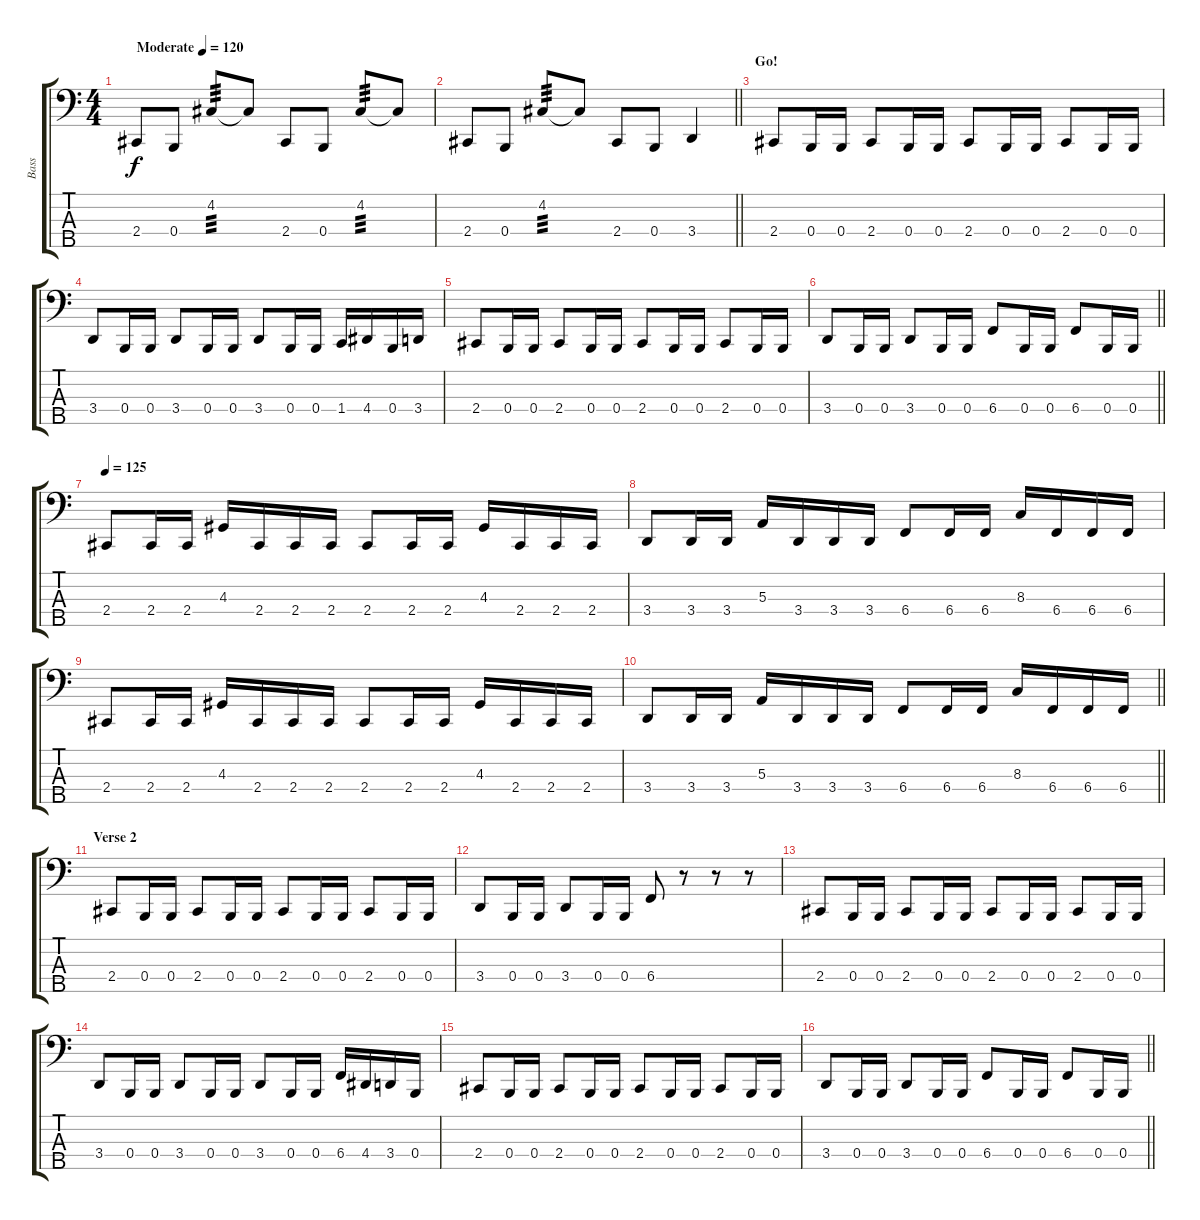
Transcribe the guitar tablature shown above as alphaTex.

\track ("Bass" "Bass") {instrument electricbasspick}
\staff {score tabs}
\tuning (D2 A1 E1 B0 Gb0) {hide}
\ts (4 4)
\tempo (120 "Moderate")
\tempo 125
\tempo (120 "Moderate")
\clef f4
\ks c
2.4.8{dy f instrument electricbasspick} 0.4.8 4.2.8{tp 3} 4.2{t}.8 2.4.8 0.4.8 4.2.8{tp 3} 4.2{t}.8 |
\barLineRight lightlight
2.4.8 0.4.8 4.2.8{tp 3} 4.2{t}.8 2.4.8 0.4.8 3.4.4 |
\section ("" "Go!")
2.4.8 0.4.16 0.4.16 2.4.8 0.4.16 0.4.16 2.4.8 0.4.16 0.4.16 2.4.8 0.4.16 0.4.16 |
3.4.8 0.4.16 0.4.16 3.4.8 0.4.16 0.4.16 3.4.8 0.4.16 0.4.16 1.4.16 4.4.16 0.4.16 3.4.16 |
2.4.8 0.4.16 0.4.16 2.4.8 0.4.16 0.4.16 2.4.8 0.4.16 0.4.16 2.4.8 0.4.16 0.4.16 |
\barLineRight lightlight
3.4.8 0.4.16 0.4.16 3.4.8 0.4.16 0.4.16 6.4.8 0.4.16 0.4.16 6.4.8 0.4.16 0.4.16 |
\section ("" "")
\tempo 125
2.4.8 2.4.16 2.4.16 4.3.16 2.4.16 2.4.16 2.4.16 2.4.8 2.4.16 2.4.16 4.3.16 2.4.16 2.4.16 2.4.16 |
3.4.8 3.4.16 3.4.16 5.3.16 3.4.16 3.4.16 3.4.16 6.4.8 6.4.16 6.4.16 8.3.16 6.4.16 6.4.16 6.4.16 |
2.4.8 2.4.16 2.4.16 4.3.16 2.4.16 2.4.16 2.4.16 2.4.8 2.4.16 2.4.16 4.3.16 2.4.16 2.4.16 2.4.16 |
\barLineRight lightlight
3.4.8 3.4.16 3.4.16 5.3.16 3.4.16 3.4.16 3.4.16 6.4.8 6.4.16 6.4.16 8.3.16 6.4.16 6.4.16 6.4.16 |
\section ("" "Verse 2 ")
2.4.8 0.4.16 0.4.16 2.4.8 0.4.16 0.4.16 2.4.8 0.4.16 0.4.16 2.4.8 0.4.16 0.4.16 |
3.4.8 0.4.16 0.4.16 3.4.8 0.4.16 0.4.16 6.4.8 r.8 r.8 r.8 |
2.4.8 0.4.16 0.4.16 2.4.8 0.4.16 0.4.16 2.4.8 0.4.16 0.4.16 2.4.8 0.4.16 0.4.16 |
3.4.8 0.4.16 0.4.16 3.4.8 0.4.16 0.4.16 3.4.8 0.4.16 0.4.16 6.4.16 4.4.16 3.4.16 0.4.16 |
2.4.8 0.4.16 0.4.16 2.4.8 0.4.16 0.4.16 2.4.8 0.4.16 0.4.16 2.4.8 0.4.16 0.4.16 |
\barLineRight lightlight
3.4.8 0.4.16 0.4.16 3.4.8 0.4.16 0.4.16 6.4.8 0.4.16 0.4.16 6.4.8 0.4.16 0.4.16
